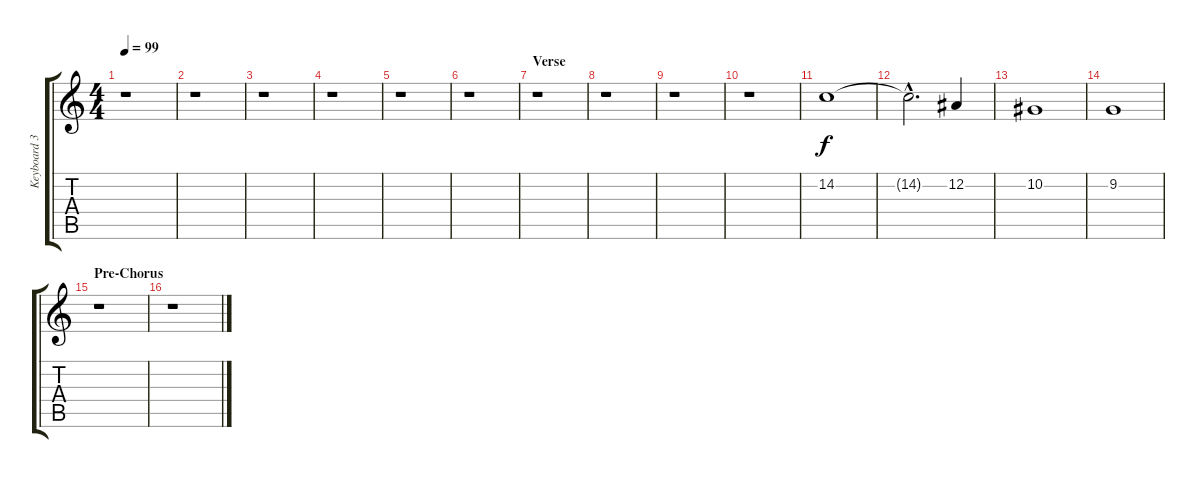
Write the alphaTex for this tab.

\track ("Keyboard 3" "Keyboard 3") {instrument stringensemble1}
\staff {score tabs}
\tuning (Eb4 Bb3 Gb3 Db3 Ab2 Eb2) {hide}
\ts (4 4)
\tempo 99
\clef g2
\ks c
r.1{dy mp} |
r.1 |
r.1 |
r.1 |
r.1 |
r.1 |
\section ("" "Verse")
r.1 |
r.1 |
r.1 |
r.1 |
14.2.1{dy f instrument synthstrings2} |
14.2{hac t}.2{d} 12.2.4 |
10.2.1 |
9.2.1 |
\section ("" "Pre-Chorus")
r.1 |
r.1
